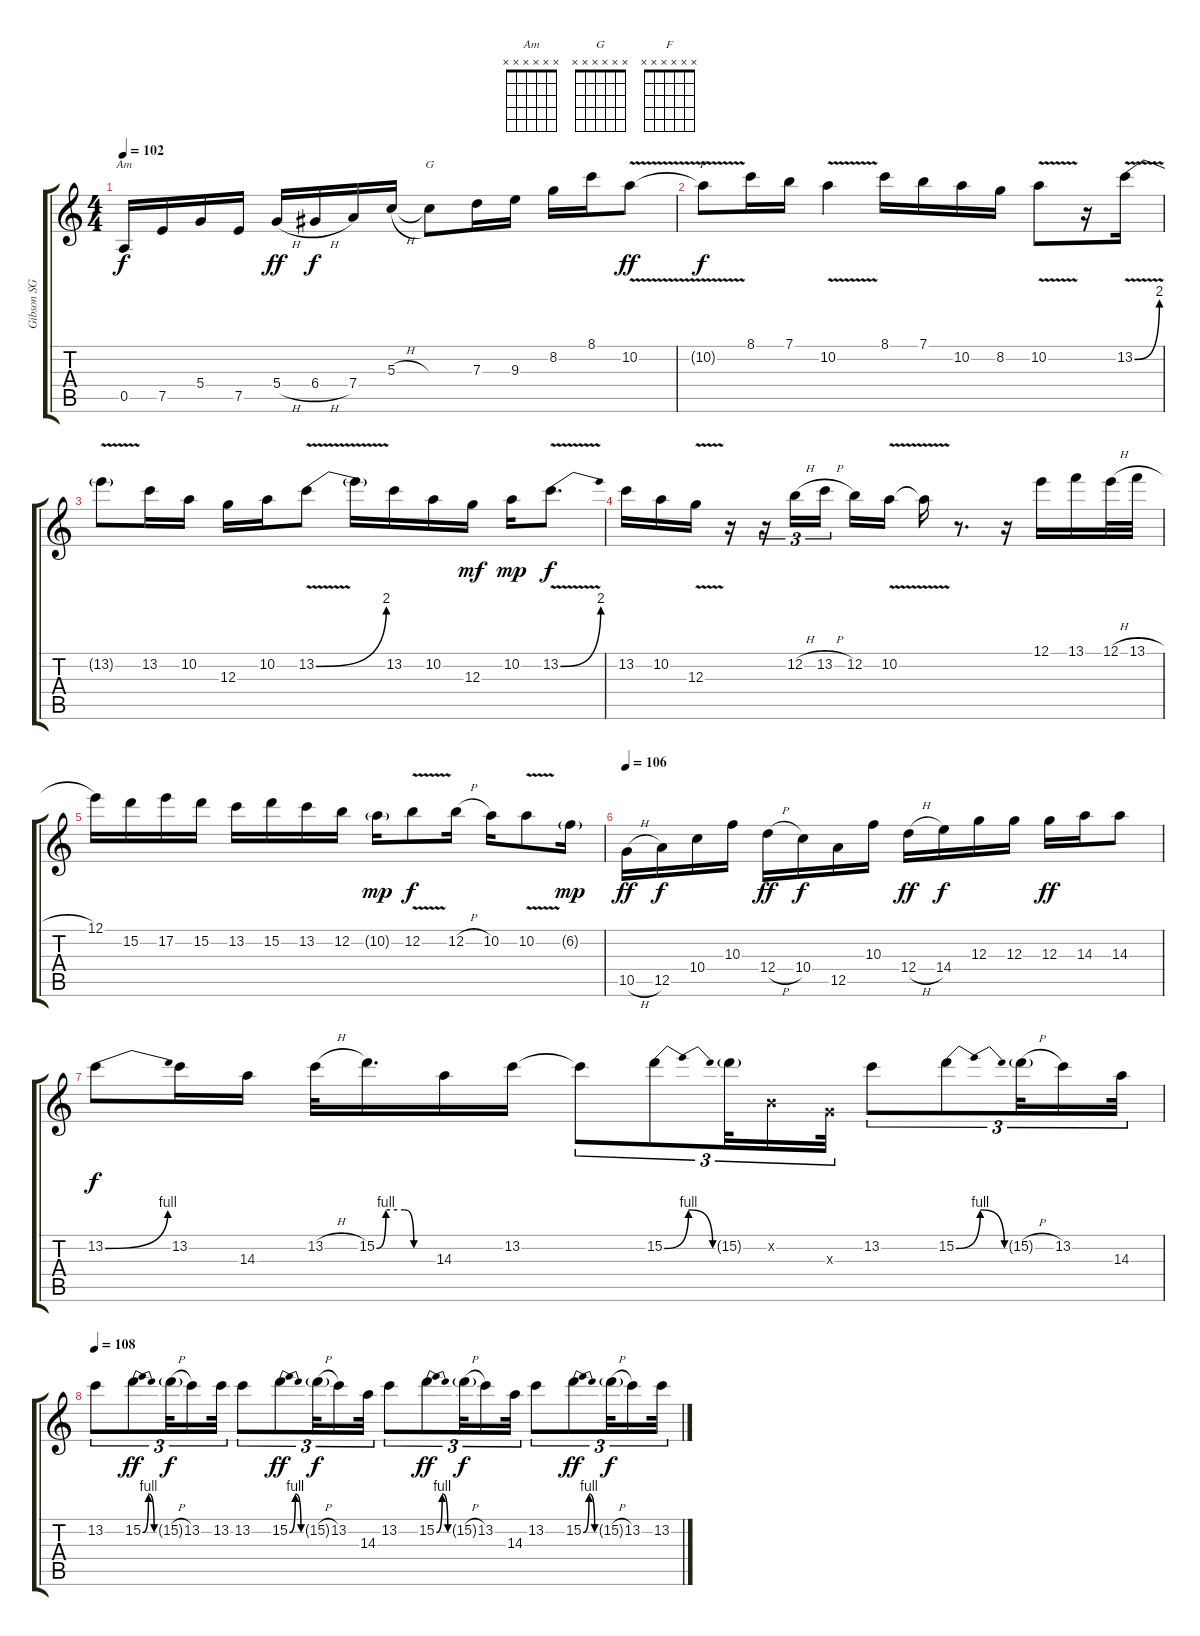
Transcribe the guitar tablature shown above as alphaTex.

\track ("Gibson SG   6 Strings" "Gibson SG ") {instrument overdrivenguitar}
\staff {score tabs}
\tuning (E4 B3 G3 D3 A2 E2) {hide}
\chord ("Am" x x x x x x)
\chord ("G" x x x x x x)
\chord ("F" x x x x x x)
\ts (4 4)
\tempo 102
\clef g2
\ks c
0.5.16{ch "Am" dy f} 7.5.16 5.4.16 7.5.16 5.4{h}.16{dy ff} 6.4{h}.16{dy f} 7.4.16 5.3{h}.16 5.3{t}.8{ch "G"} 7.3.16 9.3.16 8.2.16 8.1.16 10.2{v}.8{dy ff} |
10.2{t}.8{ch "F" dy f} 8.1.16 7.1.16 10.2{v}.4 8.1.16 7.1.16 10.2.16 8.2.16 10.2{v}.8 r.16 13.2{be (bend 0 0 60 8) v}.16 |
13.2{t}.8 13.2.16 10.2.16 12.3.16 10.2.16 13.2{be (bend 0 0 60 8) v}.8 13.2{t}.16 13.2.16 10.2.16 12.3.16{dy mf} 10.2.16{dy mp} 13.2{be (bend 0 0 60 8) v}.8{d dy f} |
13.2.16 10.2.16 12.3{v}.16 r.16 r.16{tu (3 2)} 12.2{h}.16{tu (3 2)} 13.2{h}.16{tu (3 2) beam splitsecondary} 12.2.16 10.2{v}.16 10.2{t}.16 r.8{d} r.16 12.1.16 13.1.16 12.1{h}.32 13.1{h}.32 |
12.1.16 15.2.16 17.2.16 15.2.16 13.2.16 15.2.16 13.2.16 12.2.16 10.2{g}.16{dy mp} 12.2{v}.8{dy f} 12.2{h}.16 10.2.16 10.2{v}.8 6.2{g}.16{dy mp} |
\tempo 106
10.5{h}.16{dy ff} 12.5.16{dy f} 10.4.16 10.3.16 12.4{h}.16{dy ff} 10.4.16{dy f} 12.5.16 10.3.16 12.4{h}.16{dy ff} 14.4.16{dy f} 12.3.16 12.3.16 12.3.16{dy ff} 14.3.16 14.3.8 |
13.2{be (bend 0 0 60 4)}.8{dy f} 13.2.16 14.3.16 13.2{h}.32 15.2{be (custom 0 0 10 4 30 4 40 0 60 0)}.16{d} 14.3.16 13.2.16 13.2{t}.8{tu (3 2)} 15.2{be (bendrelease 0 0 15 4 30 4 60 0)}.8{tu (3 2)} 15.2{g}.32{tu (3 2)} 0.2{x}.16{tu (3 2)} 0.3{x}.32{tu (3 2)} 13.2.8{tu (3 2)} 15.2{be (bendrelease 0 0 15 4 30 4 60 0)}.8{tu (3 2)} 15.2{h g}.32{tu (3 2)} 13.2.16{tu (3 2)} 14.3.32{tu (3 2)} |
\tempo 108
13.2.8{tu (3 2)} 15.2{be (bendrelease 0 0 15 4 30 4 60 0)}.8{tu (3 2) dy ff} 15.2{h g}.32{tu (3 2) dy f} 13.2.16{tu (3 2)} 13.2.32{tu (3 2)} 13.2.8{tu (3 2)} 15.2{be (bendrelease 0 0 15 4 30 4 60 0)}.8{tu (3 2) dy ff} 15.2{h g}.32{tu (3 2) dy f} 13.2.16{tu (3 2)} 14.3.32{tu (3 2)} 13.2.8{tu (3 2)} 15.2{be (bendrelease 0 0 15 4 30 4 60 0)}.8{tu (3 2) dy ff} 15.2{h g}.32{tu (3 2) dy f} 13.2.16{tu (3 2)} 14.3.32{tu (3 2)} 13.2.8{tu (3 2)} 15.2{be (bendrelease 0 0 15 4 30 4 60 0)}.8{tu (3 2) dy ff} 15.2{h g}.32{tu (3 2) dy f} 13.2.16{tu (3 2)} 13.2.32{tu (3 2)}
